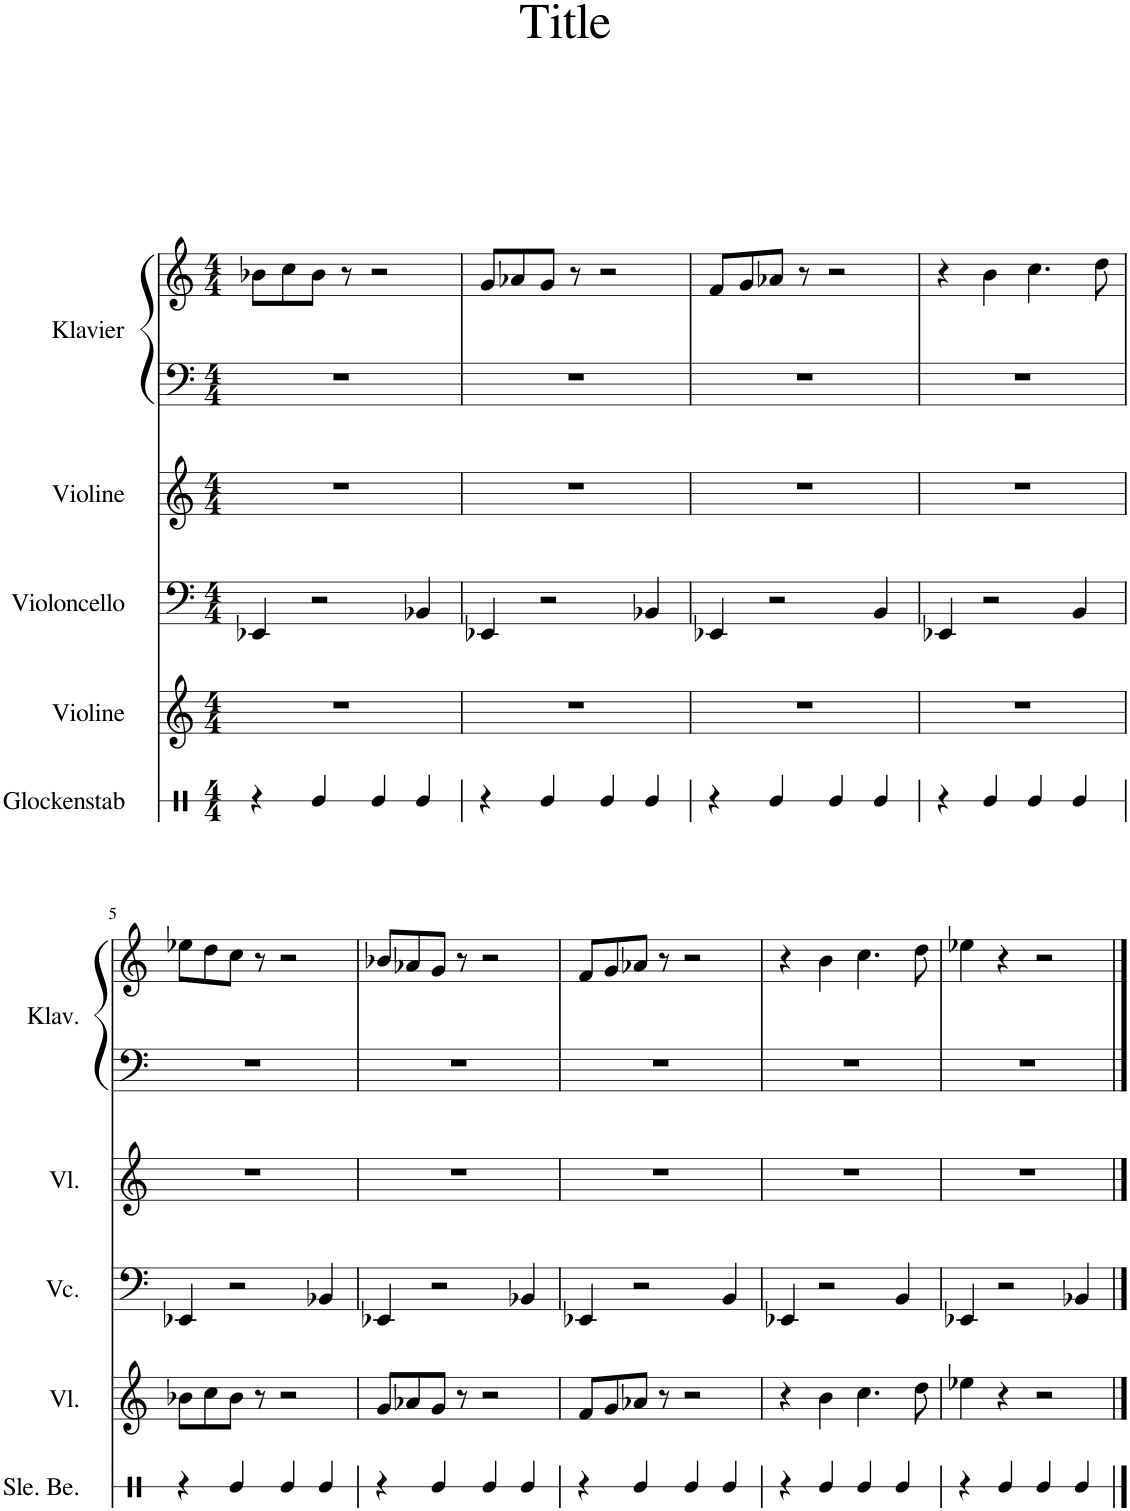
**kern	**kern	**kern	**kern	**kern	**kern
*part5	*part4	*part3	*part2	*part1	*part1
*staff6	*staff5	*staff4	*staff3	*staff2	*staff1
*I"Glockenstab	*I"Violine	*I"Violoncello	*I"Violine	*I"Klavier	*
*	*I'Vl.	*I'Vc.	*I'Vl.	*I'Klav.	*
*stria1	*	*	*	*	*
*clefX	*clefG2	*clefF4	*clefG2	*clefF4	*clefG2
*k[]	*k[]	*k[]	*k[]	*k[]	*k[]
*M4/4	*M4/4	*M4/4	*M4/4	*M4/4	*M4/4
=1	=1	=1	=1	=1	=1
4r	1r	4EE-X/	1r	1r	8b-X\L
.	.	.	.	.	8cc\
4Re/	.	2r	.	.	8b-\J
.	.	.	.	.	8r
4Re/	.	.	.	.	2r
4Re/	.	4BB-X/	.	.	.
=2	=2	=2	=2	=2	=2
4r	1r	4EE-X/	1r	1r	8g/L
.	.	.	.	.	8a-X/
4Re/	.	2r	.	.	8g/J
.	.	.	.	.	8r
4Re/	.	.	.	.	2r
4Re/	.	4BB-X/	.	.	.
=3	=3	=3	=3	=3	=3
4r	1r	4EE-X/	1r	1r	8f/L
.	.	.	.	.	8g/
4Re/	.	2r	.	.	8a-X/J
.	.	.	.	.	8r
4Re/	.	.	.	.	2r
4Re/	.	4BB/	.	.	.
=4	=4	=4	=4	=4	=4
4r	1r	4EE-X/	1r	1r	4r
4Re/	.	2r	.	.	4b\
4Re/	.	.	.	.	4.cc\
4Re/	.	4BB/	.	.	.
.	.	.	.	.	8dd\
!!LO:LB:g=z
=5	=5	=5	=5	=5	=5
4r	8b-X\L	4EE-X/	1r	1r	8ee-X\L
.	8cc\	.	.	.	8dd\
4Re/	8b-\J	2r	.	.	8cc\J
.	8r	.	.	.	8r
4Re/	2r	.	.	.	2r
4Re/	.	4BB-X/	.	.	.
=6	=6	=6	=6	=6	=6
4r	8g/L	4EE-X/	1r	1r	8b-X/L
.	8a-X/	.	.	.	8a-X/
4Re/	8g/J	2r	.	.	8g/J
.	8r	.	.	.	8r
4Re/	2r	.	.	.	2r
4Re/	.	4BB-X/	.	.	.
=7	=7	=7	=7	=7	=7
4r	8f/L	4EE-X/	1r	1r	8f/L
.	8g/	.	.	.	8g/
4Re/	8a-X/J	2r	.	.	8a-X/J
.	8r	.	.	.	8r
4Re/	2r	.	.	.	2r
4Re/	.	4BB/	.	.	.
=8	=8	=8	=8	=8	=8
4r	4r	4EE-X/	1r	1r	4r
4Re/	4b\	2r	.	.	4b\
4Re/	4.cc\	.	.	.	4.cc\
4Re/	.	4BB/	.	.	.
.	8dd\	.	.	.	8dd\
=9	=9	=9	=9	=9	=9
4r	4ee-X\	4EE-X/	1r	1r	4ee-X\
4Re/	4r	2r	.	.	4r
4Re/	2r	.	.	.	2r
4Re/	.	4BB-X/	.	.	.
==	==	==	==	==	==
*-	*-	*-	*-	*-	*-
